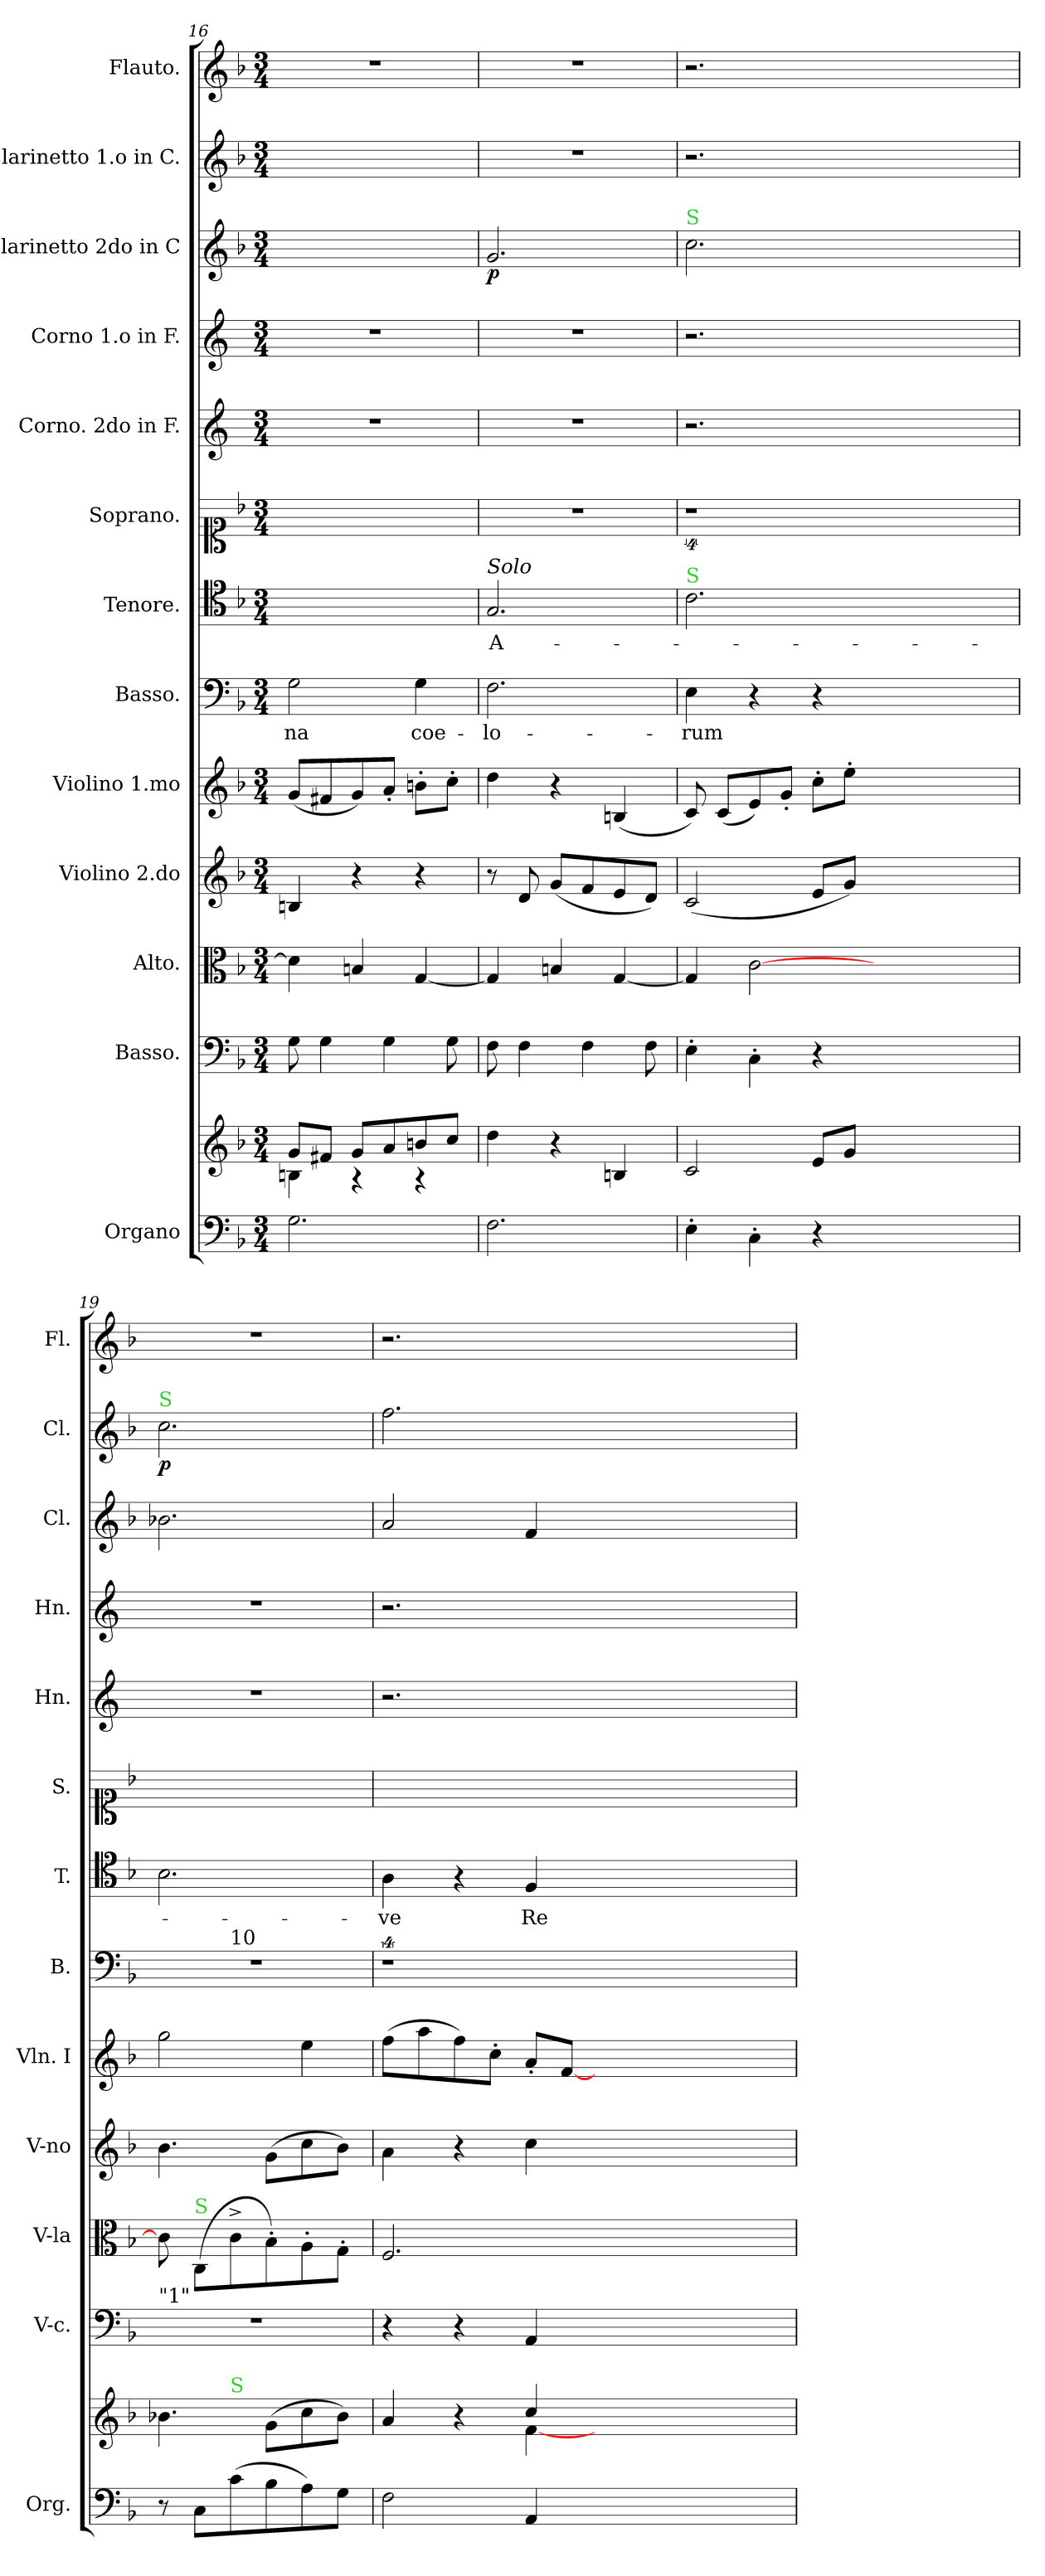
**kern	**kern	**kern	**kern	**kern	**kern	**kern	**text	**kern	**text	**kern	**kern	**kern	**kern	**dynam	**kern	**dynam	**kern
*part13	*part13	*part12	*part11	*part10	*part9	*part8	*part8	*part7	*part7	*part6	*part5	*part4	*part3	*part3	*part2	*part2	*part1
*staff14	*staff13	*staff12	*staff11	*staff10	*staff9	*staff8	*staff8	*staff7	*staff7	*staff6	*staff5	*staff4	*staff3	*staff3	*staff2	*staff2	*staff1
*I"Organo	*	*I"Basso.	*I"Alto.	*I"Violino 2.do	*I"Violino 1.mo	*I"Basso.	*	*I"Tenore.	*	*I"Soprano.	*I"Corno. 2do in F.	*I"Corno 1.o in F.	*I"Clarinetto 2do in C	*	*I"Clarinetto 1.o in C.	*	*I"Flauto.
*I'Org.	*	*I'V-c.	*I'V-la	*I'V-no	*I'Vln. I	*I'B.	*	*I'T.	*	*I'S.	*I'Hn.	*I'Hn.	*I'Cl.	*	*I'Cl.	*	*I'Fl.
*clefF4	*clefG2	*clefF4	*clefC3	*clefG2	*clefG2	*clefF4	*	*clefC4	*	*clefC1	*clefG2	*clefG2	*clefG2	*	*clefG2	*	*clefG2
*	*	*	*	*	*	*	*	*	*	*	*ITrd4c7	*ITrd4c7	*	*	*	*	*
*k[b-]	*k[b-]	*k[b-]	*k[b-]	*k[b-]	*k[b-]	*k[b-]	*	*k[b-]	*	*k[b-]	*k[b-]	*k[b-]	*k[b-]	*	*k[b-]	*	*k[b-]
*F:	*F:	*F:	*F:	*F:	*F:	*F:	*	*	*	*F:	*	*	*F:	*	*F:	*	*F:
*M3/4	*M3/4	*M3/4	*M3/4	*M3/4	*M3/4	*M3/4	*	*M3/4	*	*M3/4	*M3/4	*M3/4	*M3/4	*	*M3/4	*	*M3/4
=16	=16	=16	=16	=16	=16	=16	=16	=16	=16	=16	=16	=16	=16	=16	=16	=16	=16
*	*^	*	*	*	*	*	*	*	*	*	*	*	*	*	*	*	*
2.G\	8g/L	4Bn\	8G\	4d\]	4Bn/	(8g/L	2G\	-na	2.ryy	.	2.ryy	2.r	2.r	2.ryy	.	2.ryy	.	2.r
.	8f#X/J	.	4G\	.	.	8f#X/	.	.	.	.	.	.	.	.	.	.	.	.
.	8g/L	4r	.	4Bn/	4r	8g/)	.	.	.	.	.	.	.	.	.	.	.	.
.	8a/	.	4G\	.	.	8a'/J	.	.	.	.	.	.	.	.	.	.	.	.
.	8bn/	4r	.	[4G/	4r	8bn'\L	4G\	coe-	.	.	.	.	.	.	.	.	.	.
.	8cc/J	.	8G\	.	.	8cc'\J	.	.	.	.	.	.	.	.	.	.	.	.
*	*v	*v	*	*	*	*	*	*	*	*	*	*	*	*	*	*	*	*
=17	=17	=17	=17	=17	=17	=17	=17	=17	=17	=17	=17	=17	=17	=17	=17	=17	=17
!	!	!	!	!	!	!	!	!LO:TX:a:i:t=Solo	!	!	!	!	!	!	!	!	!
2.F\	4dd\	8F\	4G/]	8r	4dd\	2.F\	-lo-	2.G/	A-	2.r	2.r	2.r	2.g/	p	2.r	.	2.r
.	.	4F\	.	8d/	.	.	.	.	.	.	.	.	.	.	.	.	.
.	4r	.	4Bn/	(8g/L	4r	.	.	.	.	.	.	.	.	.	.	.	.
.	.	4F\	.	8f/	.	.	.	.	.	.	.	.	.	.	.	.	.
.	4Bn/	.	[4G/	8e/	(4Bn/	.	.	.	.	.	.	.	.	.	.	.	.
.	.	8F\	.	8d/J)	.	.	.	.	.	.	.	.	.	.	.	.	.
=18	=18	=18	=18	=18	=18	=18	=18	=18	=18	=18	=18	=18	=18	=18	=18	=18	=18
!	!	!	!	!	!	!	!	!	!	!	!	!	!LO:TX:a:color=limegreen:t=S	!	!	!	!
!	!	!	!	!	!	!	!	!LO:TX:a:color=limegreen:t=S	!	!	!	!	!	!	!	!	!
4E'\	2c/	4E'\	4G/]	(2c/	8c/)	4E\	-rum	2.c\	.	4%9r	2.r	2.r	2.cc\	.	2.r	.	2.r
.	.	.	.	.	(8c/L	.	.	.	.	.	.	.	.	.	.	.	.
4C'\	.	4C'\	[2c\	.	8e/)	4r	.	.	.	.	.	.	.	.	.	.	.
.	.	.	.	.	8g'/J	.	.	.	.	.	.	.	.	.	.	.	.
4r	8e/L	4r	.	8e/L	8cc'\L	4r	.	.	.	.	.	.	.	.	.	.	.
.	8g/J	.	.	8g/J)	8ee'\J	.	.	.	.	.	.	.	.	.	.	.	.
1.ryy	1.ryy	1.ryy	1.ryy	1.ryy	1.ryy	1.ryy	.	1.ryy	.	.	1.ryy	1.ryy	1.ryy	.	1.ryy	.	1.ryy
=19	=19	=19	=19	=19	=19	=19	=19	=19	=19	=19	=19	=19	=19	=19	=19	=19	=19
!	!	!	!	!	!	!	!	!	!	!	!	!	!	!	!LO:TX:a:color=limegreen:t=S	!	!
!	!	!	!	!	!	!LO:TX:a:color=limegreen:t=S	!	!	!	!	!	!	!	!	!	!	!
!	!	!LO:TX:a:t="1"	!	!	!	!	!	!	!	!	!	!	!	!	!	!	!
*	*^	*	*	*	*	*^	*	*	*	*	*	*	*	*	*	*	*
8r	4.b-X\	4ryy	2.r	8c\]	4.b-\	2gg\	2.r	4ryy	.	2.B-\	.	2.ryy	2.r	2.r	2.b-X\	.	2.cc\	p	2.r
!	!	!	!	!LO:TX:a:color=limegreen:t=S	!	!	!	!	!	!	!	!	!	!	!	!	!	!	!
8C\L	.	.	.	(8C/L	.	.	.	.	.	.	.	.	.	.	.	.	.	.	.
!	!	!	!	!	!	!	!	!LO:TX:a:t=10	!	!	!	!	!	!	!	!	!	!	!
!	!	!LO:TX:a:color=limegreen:t=S	!	!	!	!	!	!	!	!	!	!	!	!	!	!	!	!	!
(8c\	.	2ryy	.	8c^<\	.	.	.	2ryy	.	.	.	.	.	.	.	.	.	.	.
8B-\	(8g\L	.	.	8B-'\)	(8g\L	.	.	.	.	.	.	.	.	.	.	.	.	.	.
8A\)	8cc\	.	.	8A'\	8cc\	4ee\	.	.	.	.	.	.	.	.	.	.	.	.	.
8G\J	8b-\J)	.	.	8G'\J	8b-\J)	.	.	.	.	.	.	.	.	.	.	.	.	.	.
*	*	*	*	*	*	*	*v	*v	*	*	*	*	*	*	*	*	*	*	*
=20	=20	=20	=20	=20	=20	=20	=20	=20	=20	=20	=20	=20	=20	=20	=20	=20	=20	=20
2F\	4a/	2ryy	4r	2.F/	4a\	(8ff\L	4%9r	.	4A\	-ve	0ryy	2.r	2.r	2a/	.	2.ff\	.	2.r
.	.	.	.	.	.	8aa\	.	.	.	.	.	.	.	.	.	.	.	.
.	4r	.	4r	.	4r	8ff\)	.	.	4r	.	.	.	.	.	.	.	.	.
.	.	.	.	.	.	8cc'\J	.	.	.	.	.	.	.	.	.	.	.	.
4AA/	4cc/	[4f\	4AA/	.	4cc\	8a'/L	.	.	4F/	Re-	.	.	.	4f/	.	.	.	.
.	.	.	.	.	.	[8f/J	.	.	.	.	.	.	.	.	.	.	.	.
1.ryy	1.ryy	1.ryy	1.ryy	1.ryy	1.ryy	1.ryy	.	.	1.ryy	.	.	1.ryy	1.ryy	1.ryy	.	1.ryy	.	1.ryy
.	.	.	.	.	.	.	.	.	.	.	4ryy	.	.	.	.	.	.	.
*	*v	*v	*	*	*	*	*	*	*	*	*	*	*	*	*	*	*	*
=	=	=	=	=	=	=	=	=	=	=	=	=	=	=	=	=	=
*-	*-	*-	*-	*-	*-	*-	*-	*-	*-	*-	*-	*-	*-	*-	*-	*-	*-
